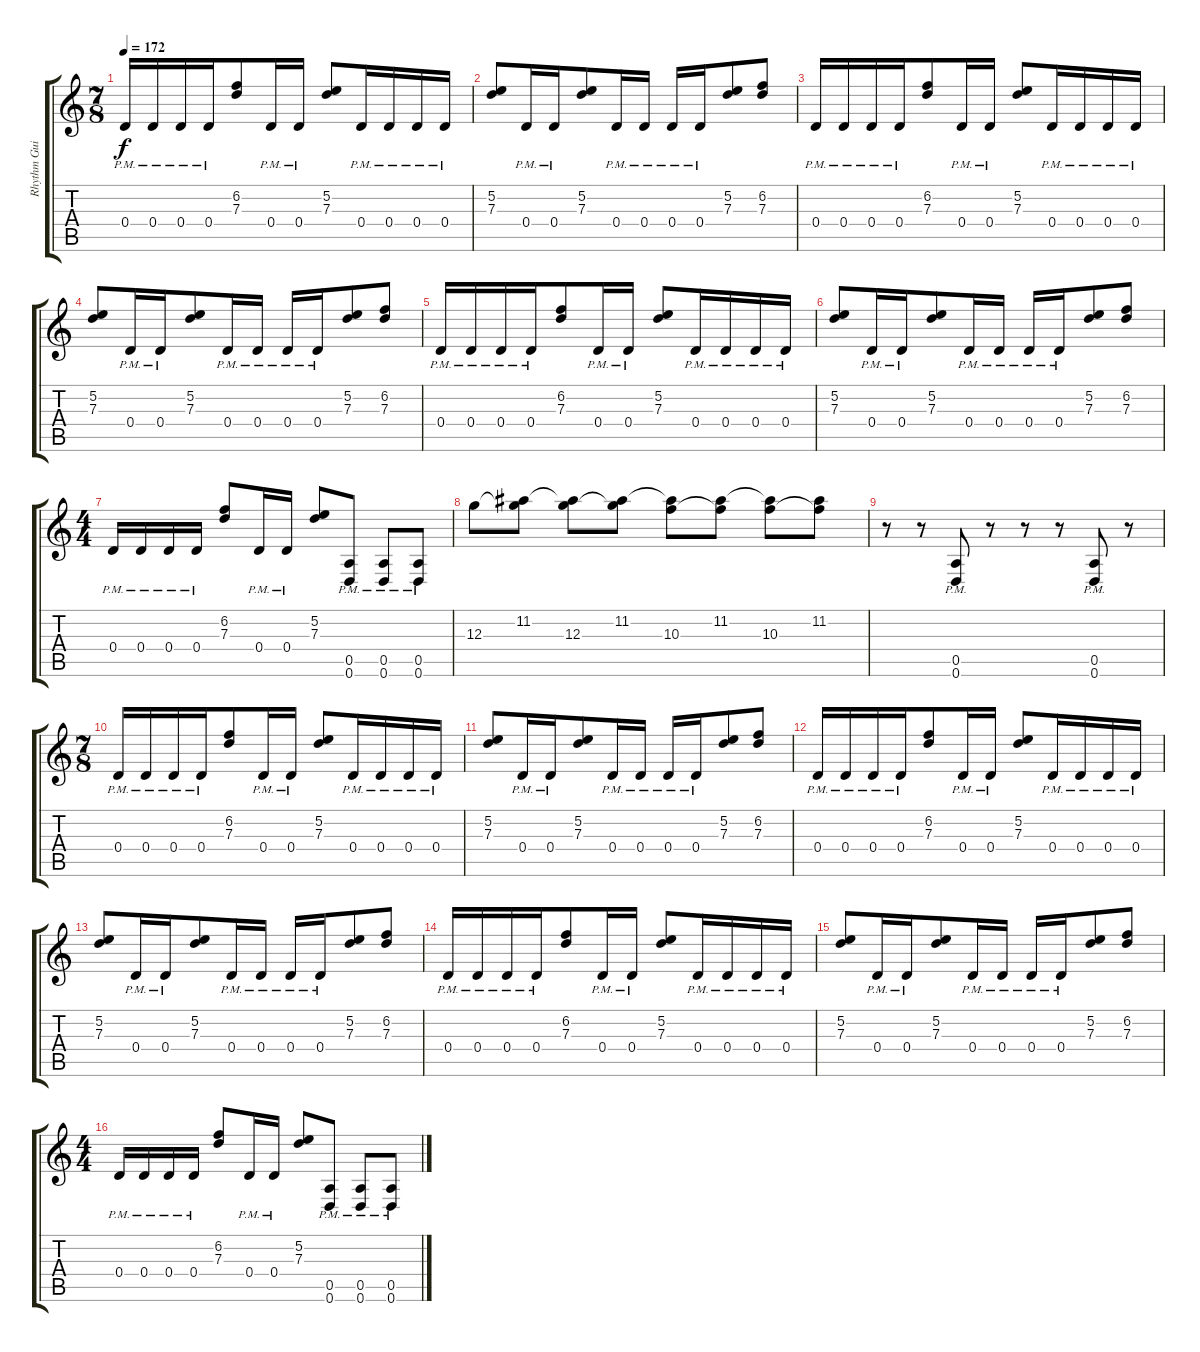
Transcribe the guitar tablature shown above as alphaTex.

\track ("Rhythm Guitar 1" "Rhythm Gui") {instrument distortionguitar}
\staff {score tabs}
\tuning (E4 B3 G3 D3 A2 D2) {hide}
\ts (7 8)
\tempo 172
\clef g2
\ks c
0.4{pm}.16{dy f instrument distortionguitar} 0.4{pm}.16 0.4{pm}.16 0.4{pm}.16 (6.2 7.3).8 0.4{pm}.16 0.4{pm}.16 (5.2 7.3).8 0.4{pm}.16 0.4{pm}.16 0.4{pm}.16 0.4{pm}.16 |
(5.2 7.3).8 0.4{pm}.16 0.4{pm}.16 (5.2 7.3).8 0.4{pm}.16 0.4{pm}.16 0.4{pm}.16 0.4{pm}.16 (5.2 7.3).8 (6.2 7.3).8 |
0.4{pm}.16 0.4{pm}.16 0.4{pm}.16 0.4{pm}.16 (6.2 7.3).8 0.4{pm}.16 0.4{pm}.16 (5.2 7.3).8 0.4{pm}.16 0.4{pm}.16 0.4{pm}.16 0.4{pm}.16 |
(5.2 7.3).8 0.4{pm}.16 0.4{pm}.16 (5.2 7.3).8 0.4{pm}.16 0.4{pm}.16 0.4{pm}.16 0.4{pm}.16 (5.2 7.3).8 (6.2 7.3).8 |
0.4{pm}.16 0.4{pm}.16 0.4{pm}.16 0.4{pm}.16 (6.2 7.3).8 0.4{pm}.16 0.4{pm}.16 (5.2 7.3).8 0.4{pm}.16 0.4{pm}.16 0.4{pm}.16 0.4{pm}.16 |
(5.2 7.3).8 0.4{pm}.16 0.4{pm}.16 (5.2 7.3).8 0.4{pm}.16 0.4{pm}.16 0.4{pm}.16 0.4{pm}.16 (5.2 7.3).8 (6.2 7.3).8 |
\ts (4 4)
0.4{pm}.16 0.4{pm}.16 0.4{pm}.16 0.4{pm}.16 (6.2 7.3).8 0.4{pm}.16 0.4{pm}.16 (5.2 7.3).8 (0.5{pm} 0.6{pm}).8 (0.5{pm} 0.6{pm}).8 (0.5{pm} 0.6{pm}).8 |
12.3.8 (11.2 12.3{t}).8 (11.2{t} 12.3).8 (11.2 12.3{t}).8 (11.2{t} 10.3).8 (11.2 10.3{t}).8 (11.2{t} 10.3).8 (11.2 10.3{t}).8 |
r.8 r.8 (0.5{pm} 0.6{pm}).8 r.8 r.8 r.8 (0.5{pm} 0.6{pm}).8 r.8 |
\ts (7 8)
0.4{pm}.16 0.4{pm}.16 0.4{pm}.16 0.4{pm}.16 (6.2 7.3).8 0.4{pm}.16 0.4{pm}.16 (5.2 7.3).8 0.4{pm}.16 0.4{pm}.16 0.4{pm}.16 0.4{pm}.16 |
(5.2 7.3).8 0.4{pm}.16 0.4{pm}.16 (5.2 7.3).8 0.4{pm}.16 0.4{pm}.16 0.4{pm}.16 0.4{pm}.16 (5.2 7.3).8 (6.2 7.3).8 |
0.4{pm}.16 0.4{pm}.16 0.4{pm}.16 0.4{pm}.16 (6.2 7.3).8 0.4{pm}.16 0.4{pm}.16 (5.2 7.3).8 0.4{pm}.16 0.4{pm}.16 0.4{pm}.16 0.4{pm}.16 |
(5.2 7.3).8 0.4{pm}.16 0.4{pm}.16 (5.2 7.3).8 0.4{pm}.16 0.4{pm}.16 0.4{pm}.16 0.4{pm}.16 (5.2 7.3).8 (6.2 7.3).8 |
0.4{pm}.16 0.4{pm}.16 0.4{pm}.16 0.4{pm}.16 (6.2 7.3).8 0.4{pm}.16 0.4{pm}.16 (5.2 7.3).8 0.4{pm}.16 0.4{pm}.16 0.4{pm}.16 0.4{pm}.16 |
(5.2 7.3).8 0.4{pm}.16 0.4{pm}.16 (5.2 7.3).8 0.4{pm}.16 0.4{pm}.16 0.4{pm}.16 0.4{pm}.16 (5.2 7.3).8 (6.2 7.3).8 |
\ts (4 4)
0.4{pm}.16 0.4{pm}.16 0.4{pm}.16 0.4{pm}.16 (6.2 7.3).8 0.4{pm}.16 0.4{pm}.16 (5.2 7.3).8 (0.5{pm} 0.6{pm}).8 (0.5{pm} 0.6{pm}).8 (0.5{pm} 0.6{pm}).8
